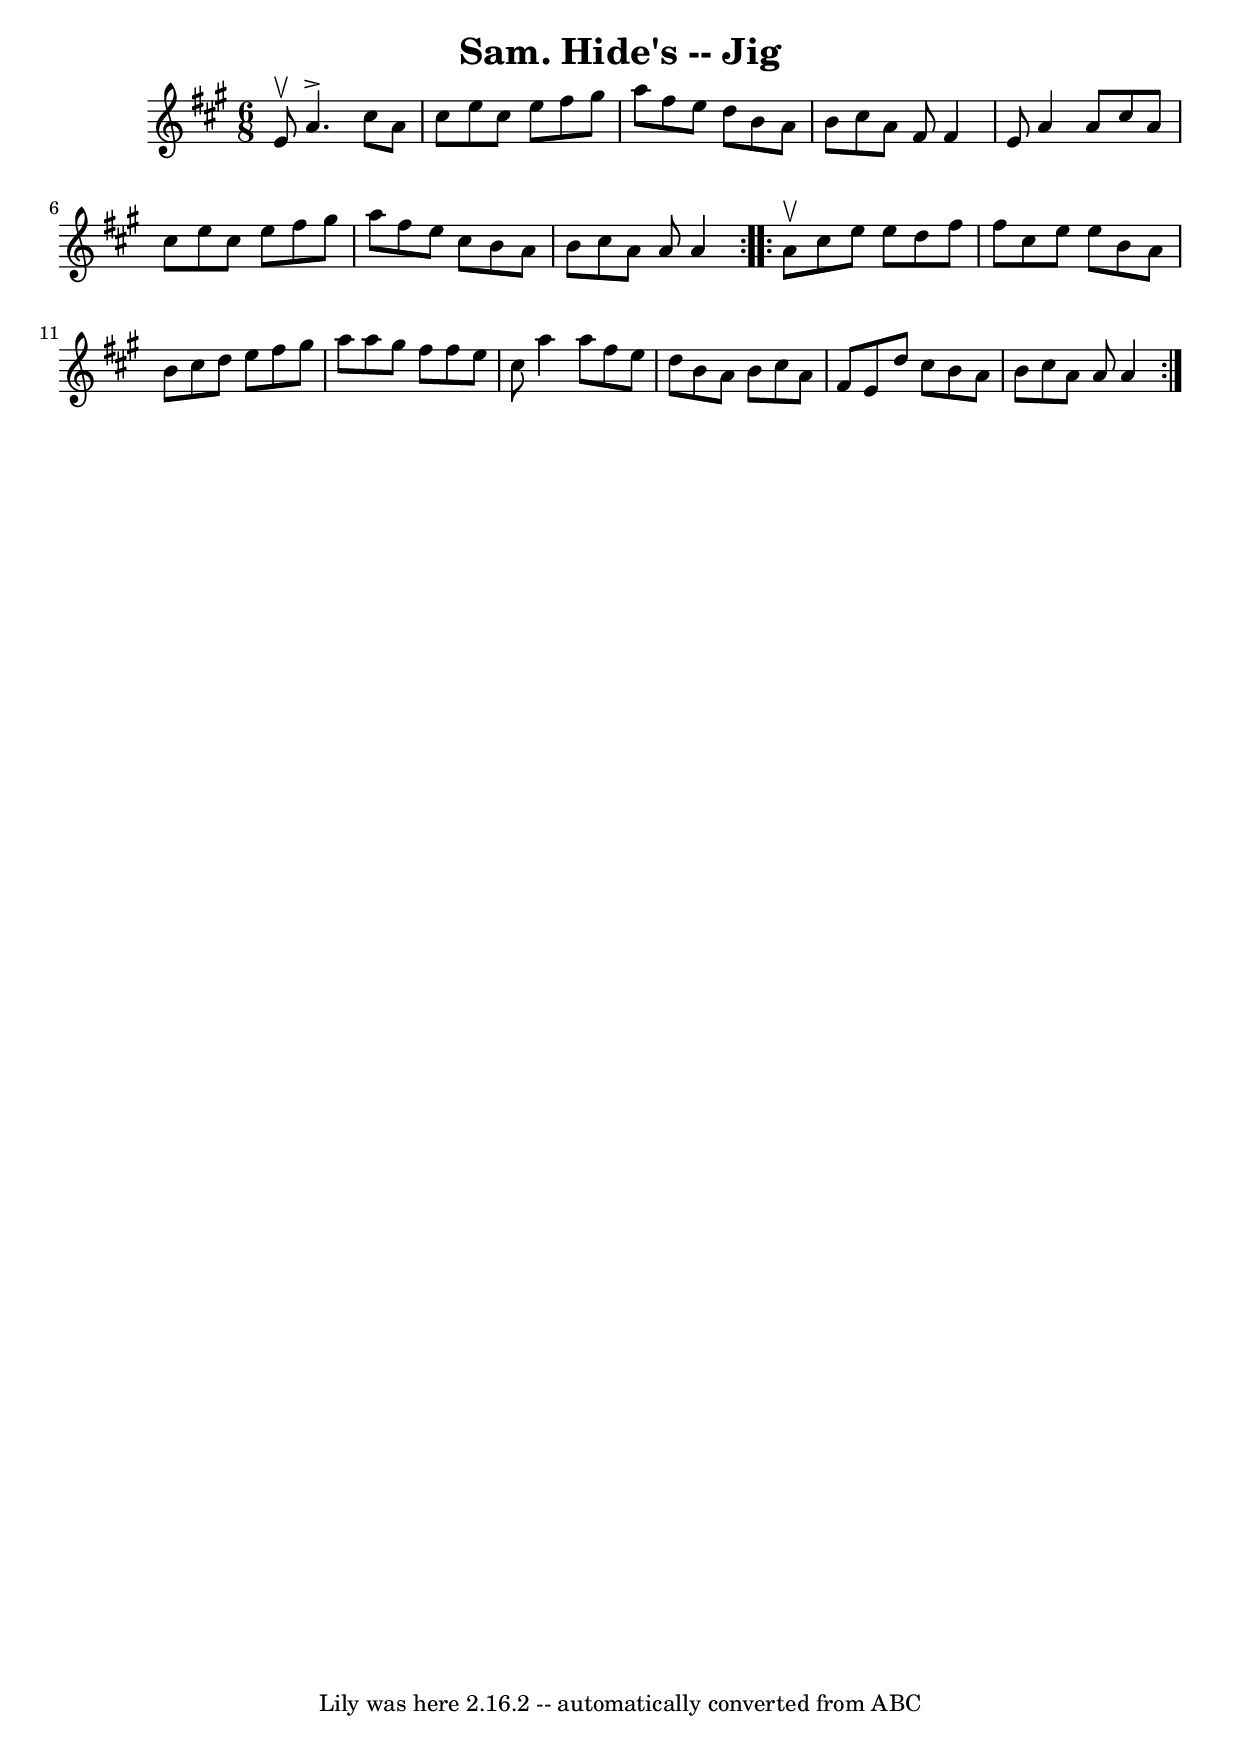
\version "2.16.2"
\include "Mammoth.ily"
\header {
  %% book = "Ryan's Mammoth Collection"
  crossRefNumber = "1"
  footnotes = "\\\\89 461"
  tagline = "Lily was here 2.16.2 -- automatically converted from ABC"
  title = "Sam. Hide's -- Jig"

}
voicedefault =  {



  \repeat volta 2 {

    \time 6/8 
    \key a \major     e'8^\upbow  |
    a'4.^\accent cis''8         a'8 cis''8     |
    e''8 cis''8 e''8 fis''8 gis''8 a''8   |
    fis''8 e''8 d''8 b'8 a'8 b'8    |
    cis''8        a'8 fis'8 fis'4 e'8     |
    a'4 a'8 cis''8 a'8         cis''8     |
    e''8 cis''8 e''8 fis''8 gis''8 a''8     |
    fis''8 e''8 cis''8 b'8 a'8 b'8    |
    cis''8   
    a'8 a'8 a'4  
  }     
  \repeat volta 2 {     a'8^\upbow  |
    cis''8        e''8 e''8 d''8 fis''8 fis''8     |
    cis''8 e''8 e''8       b'8 a'8 b'8     |
    cis''8 d''8 e''8 fis''8 gis''8         a''8     |
    a''8 gis''8 fis''8 fis''8 e''8 cis''8     |
    a''4 a''8 fis''8 e''8 d''8    |
    b'8 a'8         b'8 cis''8 a'8 fis'8     |
    e'8 d''8 cis''8 b'8 a'8      b'8     |
    cis''8 a'8 a'8 a'4  
  }   

}

\score{
  <<

    \context Staff="default"
    {
      \voicedefault 
      
    }

  >>
  \layout {
    
  }
  \midi {
  }

}
